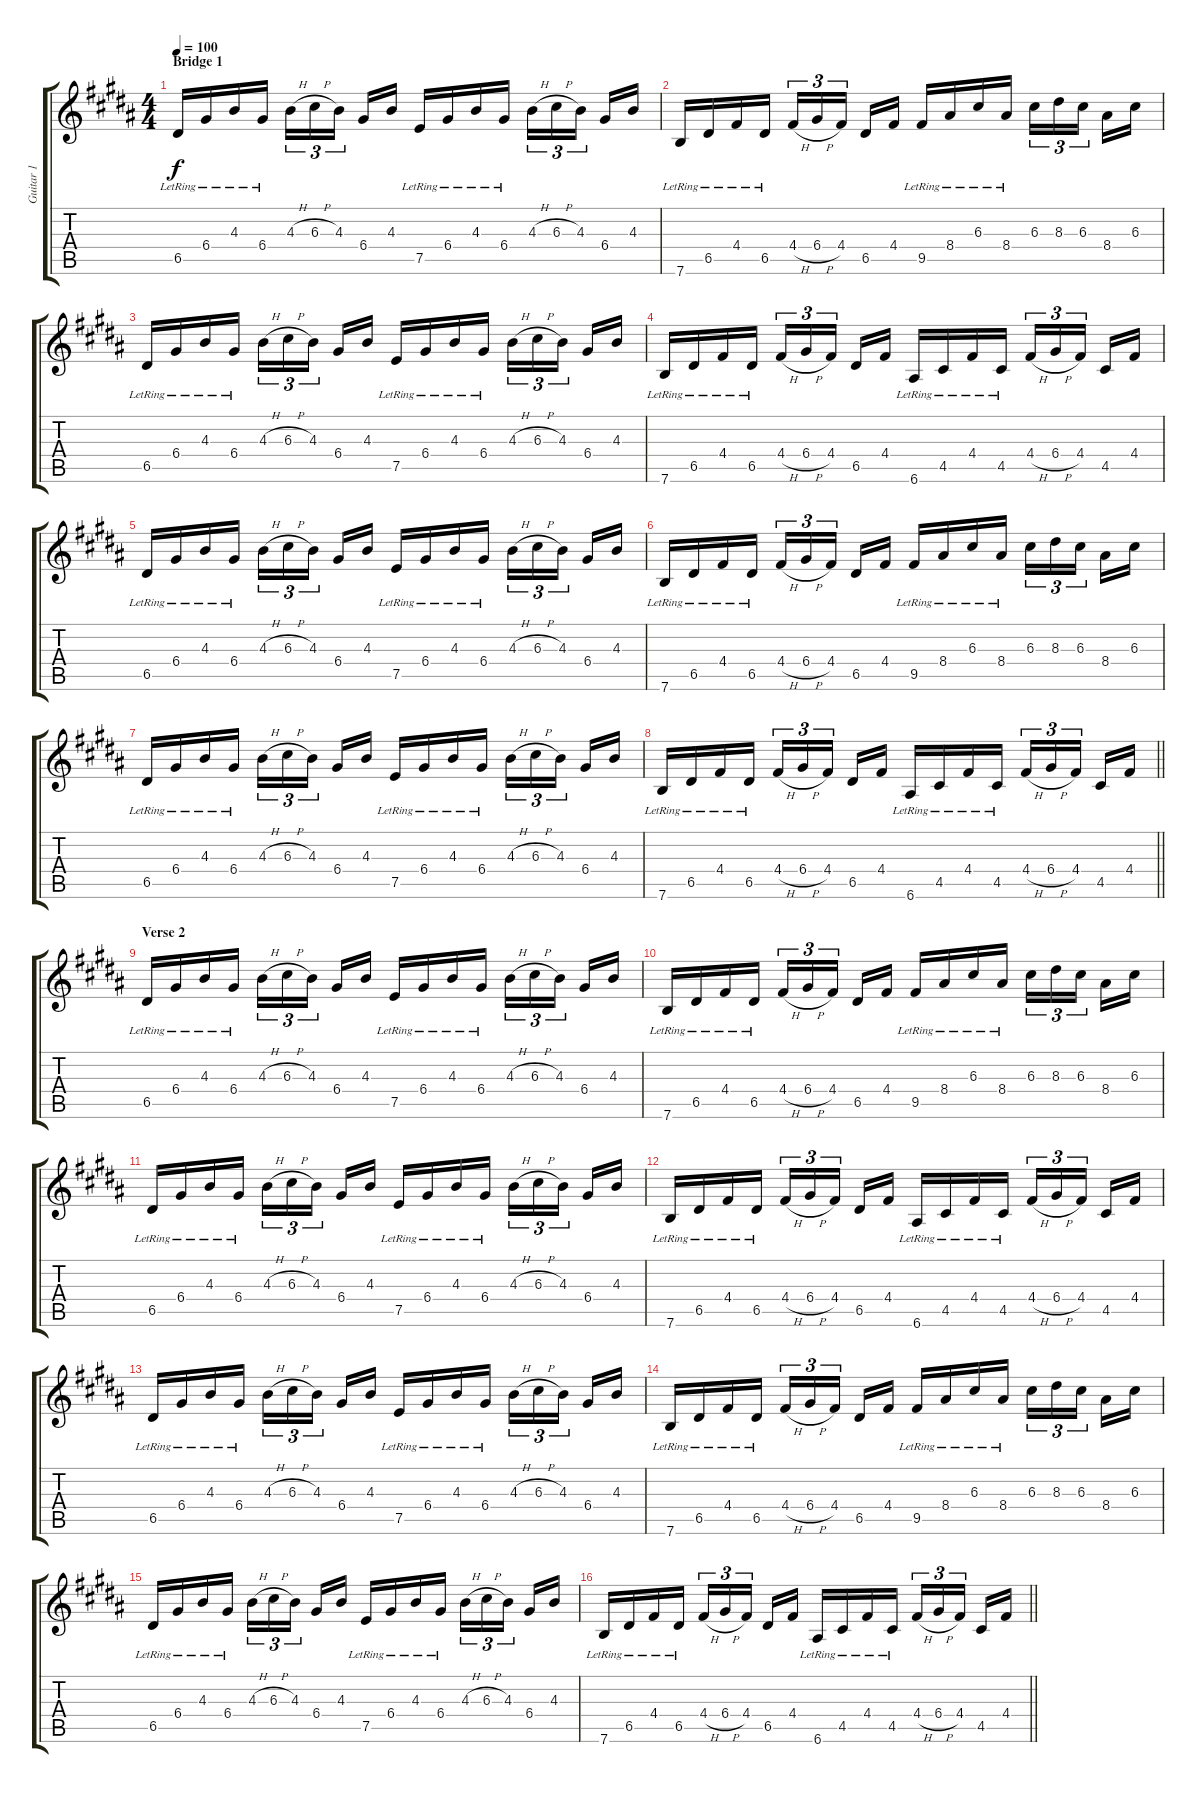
\track ("Guitar 1" "Guitar 1") {instrument acousticguitarsteel}
\staff {score tabs}
\tuning (E4 B3 G3 D3 A2 E2) {hide}
\ts (4 4)
\section ("" "Bridge 1")
\tempo 100
\clef g2
\ks b
6.5{lr}.16{dy f} 6.4{lr}.16 4.3{lr}.16 6.4{lr}.16 4.3{h}.16{tu (3 2)} 6.3{h}.16{tu (3 2)} 4.3.16{tu (3 2)} 6.4.16 4.3.16 7.5{lr}.16 6.4{lr}.16 4.3{lr}.16 6.4{lr}.16 4.3{h}.16{tu (3 2)} 6.3{h}.16{tu (3 2)} 4.3.16{tu (3 2)} 6.4.16 4.3.16 |
7.6{lr}.16 6.5{lr}.16 4.4{lr}.16 6.5{lr}.16 4.4{h}.16{tu (3 2)} 6.4{h}.16{tu (3 2)} 4.4.16{tu (3 2)} 6.5.16 4.4.16 9.5{lr}.16 8.4{lr}.16 6.3{lr}.16 8.4{lr}.16 6.3.16{tu (3 2)} 8.3.16{tu (3 2)} 6.3.16{tu (3 2)} 8.4.16 6.3.16 |
6.5{lr}.16 6.4{lr}.16 4.3{lr}.16 6.4{lr}.16 4.3{h}.16{tu (3 2)} 6.3{h}.16{tu (3 2)} 4.3.16{tu (3 2)} 6.4.16 4.3.16 7.5{lr}.16 6.4{lr}.16 4.3{lr}.16 6.4{lr}.16 4.3{h}.16{tu (3 2)} 6.3{h}.16{tu (3 2)} 4.3.16{tu (3 2)} 6.4.16 4.3.16 |
7.6{lr}.16 6.5{lr}.16 4.4{lr}.16 6.5{lr}.16 4.4{h}.16{tu (3 2)} 6.4{h}.16{tu (3 2)} 4.4.16{tu (3 2)} 6.5.16 4.4.16 6.6{lr}.16 4.5{lr}.16 4.4{lr}.16 4.5{lr}.16 4.4{h}.16{tu (3 2)} 6.4{h}.16{tu (3 2)} 4.4.16{tu (3 2)} 4.5.16 4.4.16 |
6.5{lr}.16 6.4{lr}.16 4.3{lr}.16 6.4{lr}.16 4.3{h}.16{tu (3 2)} 6.3{h}.16{tu (3 2)} 4.3.16{tu (3 2)} 6.4.16 4.3.16 7.5{lr}.16 6.4{lr}.16 4.3{lr}.16 6.4{lr}.16 4.3{h}.16{tu (3 2)} 6.3{h}.16{tu (3 2)} 4.3.16{tu (3 2)} 6.4.16 4.3.16 |
7.6{lr}.16 6.5{lr}.16 4.4{lr}.16 6.5{lr}.16 4.4{h}.16{tu (3 2)} 6.4{h}.16{tu (3 2)} 4.4.16{tu (3 2)} 6.5.16 4.4.16 9.5{lr}.16 8.4{lr}.16 6.3{lr}.16 8.4{lr}.16 6.3.16{tu (3 2)} 8.3.16{tu (3 2)} 6.3.16{tu (3 2)} 8.4.16 6.3.16 |
6.5{lr}.16 6.4{lr}.16 4.3{lr}.16 6.4{lr}.16 4.3{h}.16{tu (3 2)} 6.3{h}.16{tu (3 2)} 4.3.16{tu (3 2)} 6.4.16 4.3.16 7.5{lr}.16 6.4{lr}.16 4.3{lr}.16 6.4{lr}.16 4.3{h}.16{tu (3 2)} 6.3{h}.16{tu (3 2)} 4.3.16{tu (3 2)} 6.4.16 4.3.16 |
\barLineRight lightlight
7.6{lr}.16 6.5{lr}.16 4.4{lr}.16 6.5{lr}.16 4.4{h}.16{tu (3 2)} 6.4{h}.16{tu (3 2)} 4.4.16{tu (3 2)} 6.5.16 4.4.16 6.6{lr}.16 4.5{lr}.16 4.4{lr}.16 4.5{lr}.16 4.4{h}.16{tu (3 2)} 6.4{h}.16{tu (3 2)} 4.4.16{tu (3 2)} 4.5.16 4.4.16 |
\section ("" "Verse 2")
6.5{lr}.16 6.4{lr}.16 4.3{lr}.16 6.4{lr}.16 4.3{h}.16{tu (3 2)} 6.3{h}.16{tu (3 2)} 4.3.16{tu (3 2)} 6.4.16 4.3.16 7.5{lr}.16 6.4{lr}.16 4.3{lr}.16 6.4{lr}.16 4.3{h}.16{tu (3 2)} 6.3{h}.16{tu (3 2)} 4.3.16{tu (3 2)} 6.4.16 4.3.16 |
7.6{lr}.16 6.5{lr}.16 4.4{lr}.16 6.5{lr}.16 4.4{h}.16{tu (3 2)} 6.4{h}.16{tu (3 2)} 4.4.16{tu (3 2)} 6.5.16 4.4.16 9.5{lr}.16 8.4{lr}.16 6.3{lr}.16 8.4{lr}.16 6.3.16{tu (3 2)} 8.3.16{tu (3 2)} 6.3.16{tu (3 2)} 8.4.16 6.3.16 |
6.5{lr}.16 6.4{lr}.16 4.3{lr}.16 6.4{lr}.16 4.3{h}.16{tu (3 2)} 6.3{h}.16{tu (3 2)} 4.3.16{tu (3 2)} 6.4.16 4.3.16 7.5{lr}.16 6.4{lr}.16 4.3{lr}.16 6.4{lr}.16 4.3{h}.16{tu (3 2)} 6.3{h}.16{tu (3 2)} 4.3.16{tu (3 2)} 6.4.16 4.3.16 |
7.6{lr}.16 6.5{lr}.16 4.4{lr}.16 6.5{lr}.16 4.4{h}.16{tu (3 2)} 6.4{h}.16{tu (3 2)} 4.4.16{tu (3 2)} 6.5.16 4.4.16 6.6{lr}.16 4.5{lr}.16 4.4{lr}.16 4.5{lr}.16 4.4{h}.16{tu (3 2)} 6.4{h}.16{tu (3 2)} 4.4.16{tu (3 2)} 4.5.16 4.4.16 |
6.5{lr}.16 6.4{lr}.16 4.3{lr}.16 6.4{lr}.16 4.3{h}.16{tu (3 2)} 6.3{h}.16{tu (3 2)} 4.3.16{tu (3 2)} 6.4.16 4.3.16 7.5{lr}.16 6.4{lr}.16 4.3{lr}.16 6.4{lr}.16 4.3{h}.16{tu (3 2)} 6.3{h}.16{tu (3 2)} 4.3.16{tu (3 2)} 6.4.16 4.3.16 |
7.6{lr}.16 6.5{lr}.16 4.4{lr}.16 6.5{lr}.16 4.4{h}.16{tu (3 2)} 6.4{h}.16{tu (3 2)} 4.4.16{tu (3 2)} 6.5.16 4.4.16 9.5{lr}.16 8.4{lr}.16 6.3{lr}.16 8.4{lr}.16 6.3.16{tu (3 2)} 8.3.16{tu (3 2)} 6.3.16{tu (3 2)} 8.4.16 6.3.16 |
6.5{lr}.16 6.4{lr}.16 4.3{lr}.16 6.4{lr}.16 4.3{h}.16{tu (3 2)} 6.3{h}.16{tu (3 2)} 4.3.16{tu (3 2)} 6.4.16 4.3.16 7.5{lr}.16 6.4{lr}.16 4.3{lr}.16 6.4{lr}.16 4.3{h}.16{tu (3 2)} 6.3{h}.16{tu (3 2)} 4.3.16{tu (3 2)} 6.4.16 4.3.16 |
\barLineRight lightlight
7.6{lr}.16 6.5{lr}.16 4.4{lr}.16 6.5{lr}.16 4.4{h}.16{tu (3 2)} 6.4{h}.16{tu (3 2)} 4.4.16{tu (3 2)} 6.5.16 4.4.16 6.6{lr}.16 4.5{lr}.16 4.4{lr}.16 4.5{lr}.16 4.4{h}.16{tu (3 2)} 6.4{h}.16{tu (3 2)} 4.4.16{tu (3 2)} 4.5.16 4.4.16
